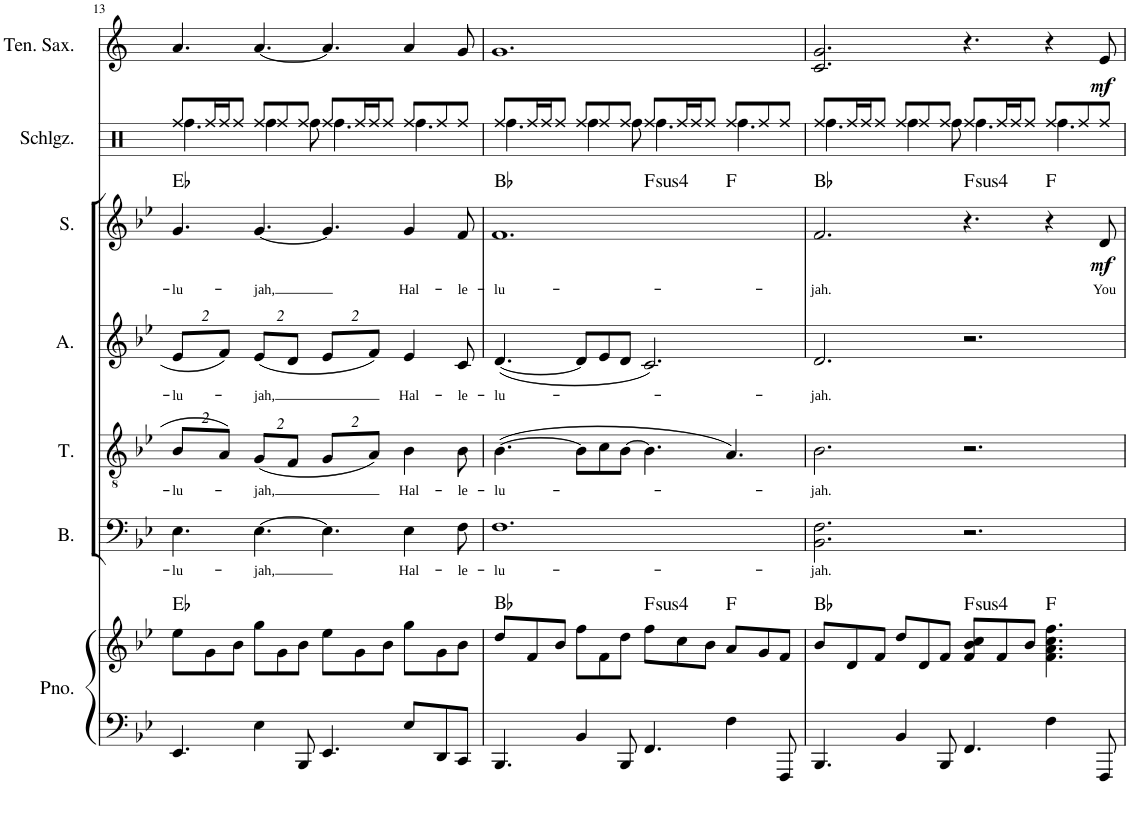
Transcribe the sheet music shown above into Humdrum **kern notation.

**kern	**kern	**harte	**kern	**text	**kern	**text	**kern	**text	**kern	**text	**dynam	**harte	**kern	**kern	**dynam
*part7	*part7	*part7	*part6	*part6	*part5	*part5	*part4	*part4	*part3	*part3	*part3	*part3	*part2	*part1	*part1
*staff8	*staff7	*	*staff6	*staff6	*staff5	*staff5	*staff4	*staff4	*staff3	*staff3	*staff3	*	*staff2	*staff1	*staff1
*I"Piano	*	*	*I"Bass	*	*I"Tenor	*	*I"Alto	*	*I"Soprano	*	*	*	*I"Schlagzeug	*I"Tenor Saxophone	*
*I'Pno.	*	*	*I'B.	*	*I'T.	*	*I'A.	*	*I'S.	*	*	*	*I'Schlgz.	*I'Ten. Sax.	*
!!LO:PB:g=z
*clefF4	*clefG2	*	*clefF4	*	*clefGv2	*	*clefG2	*	*clefG2	*	*	*	*clefX	*clefG2	*
*	*	*	*	*	*Trd7c12	*	*	*	*	*	*	*	*	*Trd1c2	*
*k[b-e-]	*k[b-e-]	*	*k[b-e-]	*	*k[b-e-]	*	*k[b-e-]	*	*k[b-e-]	*	*	*	*k[]	*k[]	*
*M12/8	*M12/8	*	*M12/8	*	*M12/8	*	*M12/8	*	*M12/8	*	*	*	*M12/8	*M12/8	*
=13	=13	=13	=13	=13	=13	=13	=13	=13	=13	=13	=13	=13	=13	=13	=13
!	!	!	!	!LO:LY:b	!	!	!	!	!	!	!	!	!	!	!
*	*	*	*	*	*Xbrackettup	*	*	*	*	*	*	*	*	*	*
!	!	!	!	!	!	!LO:LY:b	!	!	!	!	!	!	!	!	!
*	*	*	*	*	*	*	*Xbrackettup	*	*	*	*	*	*	*	*
!	!	!	!	!	!	!	!	!LO:LY:b	!	!LO:LY:b	!	!	!	!	!
*	*	*	*	*	*	*	*	*	*	*	*	*	*^	*	*
4.EE-/	8ee-\L	Eb:maj	4.E-\	-lu-	16%3B-/L	-lu-	16%3e-/L	-lu-	4.g/	-lu-	.	Eb:maj	8Rff/L	4.Rff\	4.a/	.
.	8g\	.	.	.	.	.	.	.	.	.	.	.	16Rff/L	.	.	.
.	.	.	.	.	16%3A/J	.	16%3f/J	.	.	.	.	.	16Rff/J	.	.	.
.	8b-\J	.	.	.	.	.	.	.	.	.	.	.	8Rff/J	.	.	.
!	!	!	!	!LO:LY:b	!	!LO:LY:b	!	!LO:LY:b	!	!LO:LY:b	!	!	!	!	!	!
4E-\	8gg\L	.	[>4.E-\	-jah,	(16%3G/L	-jah,	(16%3e-/L	-jah,	[<4.g/	-jah,	.	.	8Rff/L	4Rff\	[<4.a/	.
.	8g\	.	.	.	.	.	.	.	.	.	.	.	8Rff/	.	.	.
.	.	.	.	.	16%3F/J	.	16%3d/J	.	.	.	.	.	.	.	.	.
8BBB-/	8b-\J	.	.	.	.	.	.	.	.	.	.	.	8Rff/J	8Rff\	.	.
4.EE-/	8ee-\L	.	4.E-\]	.	16%3G/L	.	16%3e-/L	.	4.g/]	.	.	.	8Rff/L	4.Rff\	4.a/]	.
.	8g\	.	.	.	.	.	.	.	.	.	.	.	16Rff/L	.	.	.
.	.	.	.	.	16%3A/J)	.	16%3f/J)	.	.	.	.	.	16Rff/J	.	.	.
.	8b-\J	.	.	.	.	.	.	.	.	.	.	.	8Rff/J	.	.	.
!	!	!	!	!LO:LY:b	!	!LO:LY:b	!	!LO:LY:b	!	!LO:LY:b	!	!	!	!	!	!
8E-/L	8gg\L	.	4E-\	Hal-	4B-\	Hal-	4e-/	Hal-	4g/	Hal-	.	.	8Rff/L	4.Rff\	4a/	.
8DD/	8g\	.	.	.	.	.	.	.	.	.	.	.	8Rff/	.	.	.
!	!	!	!	!LO:LY:b	!	!LO:LY:b	!	!LO:LY:b	!	!LO:LY:b	!	!	!	!	!	!
8CC/J	8b-\J	.	8F\	-le-	8B-\	-le-	8c/	-le-	8f/	-le-	.	.	8Rff/J	.	8g/	.
=14	=14	=14	=14	=14	=14	=14	=14	=14	=14	=14	=14	=14	=14	=14	=14	=14
!	!	!	!	!LO:LY:b	!	!LO:LY:b	!	!LO:LY:b	!	!LO:LY:b	!	!	!	!	!	!
*	*	*	*	*	*	*	*	*	*^	*	*	*	*	*	*	*
*	*	*	*	*	*	*	*	*	*	*^	*	*	*	*	*	*	*
4.BBB-/	8dd/L	Bb:maj	1.F	-lu-	([>4.B-\	-lu-	([<4.d/	-lu-	1.f	2.ryy	1ryy	-lu-	.	Bb:maj	8Rff/L	4.Rff\	1.g	.
.	8f/	.	.	.	.	.	.	.	.	.	.	.	.	.	16Rff/L	.	.	.
.	.	.	.	.	.	.	.	.	.	.	.	.	.	.	16Rff/J	.	.	.
.	8b-/J	.	.	.	.	.	.	.	.	.	.	.	.	.	8Rff/J	.	.	.
4BB-/	8ff\L	.	.	.	8B-\L]	.	8d/L]	.	.	.	.	.	.	.	8Rff/L	4Rff\	.	.
.	8f\	.	.	.	8c\	.	8e-/	.	.	.	.	.	.	.	8Rff/	.	.	.
8BBB-/	8dd\J	.	.	.	[>8B-\J	.	8d/J	.	.	.	.	.	.	.	8Rff/J	8Rff\	.	.
!	!	!LO:H:kt=4	!	!	!	!	!	!	!	!	!	!	!	!LO:H:kt=4	!	!	!	!
4.FF/	8ff\L	F:sus4	.	.	4.B-\]	.	2.c/)	.	.	2.ryy	.	.	.	F:sus4	8Rff/L	4.Rff\	.	.
.	8cc\	.	.	.	.	.	.	.	.	.	.	.	.	.	16Rff/L	.	.	.
.	.	.	.	.	.	.	.	.	.	.	.	.	.	.	16Rff/J	.	.	.
.	8b-\J	.	.	.	.	.	.	.	.	.	8ryy	.	.	.	8Rff/J	.	.	.
4F\	8a/L	F:maj	.	.	4.A/)	.	.	.	.	.	4.ryy	.	.	F:maj	8Rff/L	4.Rff\	.	.
.	8g/	.	.	.	.	.	.	.	.	.	.	.	.	.	8Rff/	.	.	.
8FFF/	8f/J	.	.	.	.	.	.	.	.	.	.	.	.	.	8Rff/J	.	.	.
=15	=15	=15	=15	=15	=15	=15	=15	=15	=15	=15	=15	=15	=15	=15	=15	=15	=15	=15
!	!	!	!	!LO:LY:b	!	!LO:LY:b	!	!LO:LY:b	!	!	!	!LO:LY:b	!	!	!	!	!	!
*	*	*	*	*	*	*	*	*	*v	*v	*v	*	*	*	*	*	*	*
4.BBB-/	8b-/L	Bb:maj	2.BB-\ 2.F\	-jah.	2.B-\	-jah.	2.d/	-jah.	2.f/	-jah.	.	Bb:maj	8Rff/L	4.Rff\	2.c/ 2.g/	.
.	8d/	.	.	.	.	.	.	.	.	.	.	.	16Rff/L	.	.	.
.	.	.	.	.	.	.	.	.	.	.	.	.	16Rff/J	.	.	.
.	8f/J	.	.	.	.	.	.	.	.	.	.	.	8Rff/J	.	.	.
4BB-/	8dd/L	.	.	.	.	.	.	.	.	.	.	.	8Rff/L	4Rff\	.	.
.	8d/	.	.	.	.	.	.	.	.	.	.	.	8Rff/	.	.	.
8BBB-/	8f/J	.	.	.	.	.	.	.	.	.	.	.	8Rff/J	8Rff\	.	.
!	!	!LO:H:kt=4	!	!	!	!	!	!	!	!	!	!LO:H:kt=4	!	!	!	!
4.FF/	8f/ 8b-/ 8cc/L	F:sus4	2.r	.	2.r	.	2.r	.	4.r	.	.	F:sus4	8Rff/L	4.Rff\	4.r	.
.	8f/	.	.	.	.	.	.	.	.	.	.	.	16Rff/L	.	.	.
.	.	.	.	.	.	.	.	.	.	.	.	.	16Rff/J	.	.	.
.	8b-/J	.	.	.	.	.	.	.	.	.	.	.	8Rff/J	.	.	.
4F\	4.f\ 4.a\ 4.cc\ 4.ff\	F:maj	.	.	.	.	.	.	4r	.	.	F:maj	8Rff/L	4.Rff\	4r	.
.	.	.	.	.	.	.	.	.	.	.	.	.	8Rff/	.	.	.
!	!	!	!	!	!	!	!	!	!	!LO:LY:b	!LO:DY:b	!	!	!	!	!LO:DY:b
8FFF/	.	.	.	.	.	.	.	.	8d/	You	mf	.	8Rff/J	.	8e/	mf
*	*	*	*	*	*	*	*	*	*	*	*	*	*v	*v	*	*
=	=	=	=	=	=	=	=	=	=	=	=	=	=	=	=
*-	*-	*-	*-	*-	*-	*-	*-	*-	*-	*-	*-	*-	*-	*-	*-
